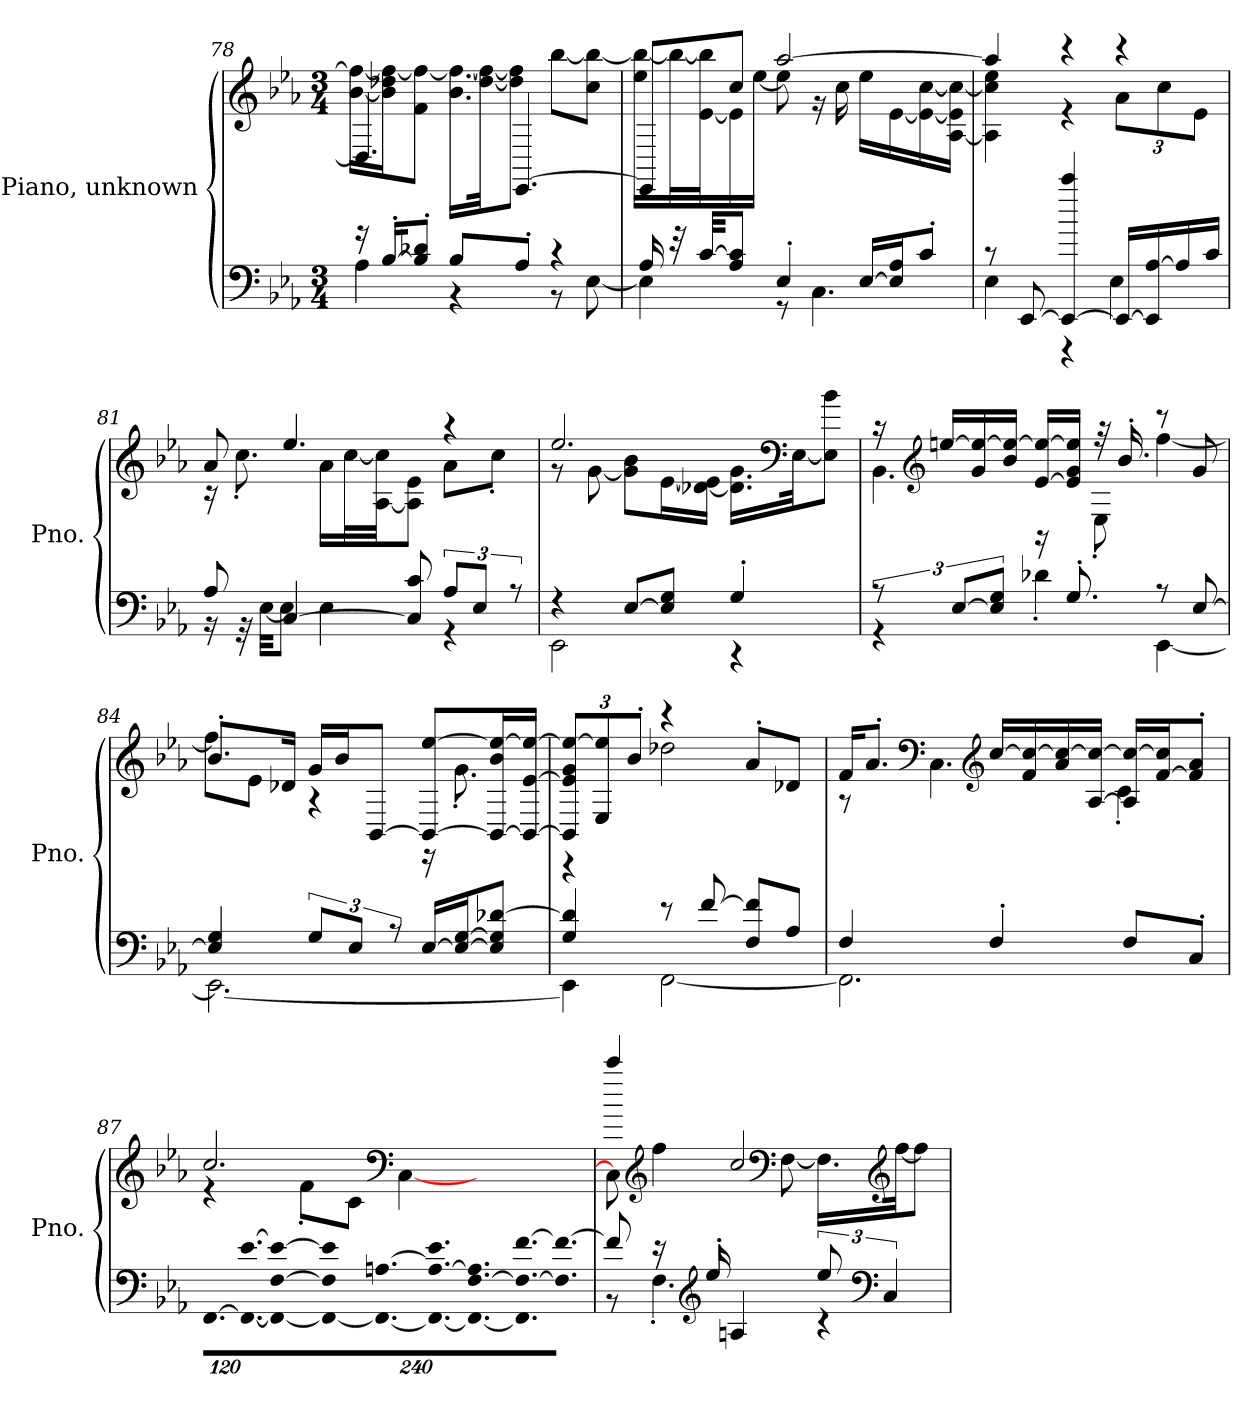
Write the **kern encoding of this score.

**kern	**kern
*part1	*part1
*staff2	*staff1
*I"Piano, unknown	*
*I'Pno.	*
!!LO:LB:g=z
*clefF4	*clefG2
*k[b-e-a-]	*k[b-e-a-]
*M3/4	*M3/4
=78	=78
*^	*^
16r	4A-\	4.D-/]	[16b-\ 16ff\_LL
[16B-'/KL	.	.	16b-\] 16dd-X\ 16ff\_J
8B-/]' 8d-X/'J	.	.	8f\ 8ff\_J
8B-/L	4r	.	16.b-\ 16.ff\_LL
.	.	.	[32dd-\ 32ff\_JK
8A-'/J	.	[4.EE-/	8dd-\] 8ff\]J
4r	8r	.	[8bb-\L
.	[8E-\	.	8cc\ 8bb-\_J
=79	=79	=79	=79
16A-/	4E-\]	8EE-/L]	16ee-\ 16bb-\_LL
32r	.	.	32bb-\L_
[32c/KKL	.	.	[32e-\ 32bb-\]J
8A-/ 8c/]J	.	8cc/J	16e-\]
.	.	.	[16ee-\JJ
4E-'/	8r	[2aa-/	8ee-\]
.	4.C\	.	16r
.	.	.	16cc\
[16E-/LL	.	.	16ee-\LL
16E-/] 16A-/J	.	.	[16e-\
8c'/J	.	.	16e-\_ [16cc\
.	.	.	[16A-\ 16e-\] 16cc\_JJ
=80	=80	=80	=80
8r	4E-\	4aa-/]	4A-\] 4cc\] 4ee-\
[8EE-/	.	.	.
4EE-/_ 4ccc/	4r	4r	4r
*	*	*	*Xbrackettup
16EE-/LL_	4E-\	4r	12a-\L
16EE-/] [16A-/	.	.	.
.	.	.	12cc\
16A-/]	.	.	.
.	.	.	12e-\J
16c/JJ	.	.	.
!!LO:LB:g=z	!!
=81	=81	=81	=81
8A-/	16r	8a-/	16r
.	32r	.	8.cc'\
.	[32E-\KKL	.	.
[4C/	8E-\J]	4.ee-/	.
.	4E-\	.	16a-\LL
.	.	.	[32cc\L
.	.	.	[32A-\ 32cc\]JJ
8C/] 8c/	.	.	8A-\] 8e-\J
12A-/L	4r	4r	8a-\L
12E-/J	.	.	.
.	.	.	8cc'\J
12r	.	.	.
=82	=82	=82	=82
4r	2EE-\	2.ee-/	8r
.	.	.	[8g\
[8E-/L	.	.	8g\] 8b-\L
8E-/] 8G/J	.	.	[16e-\L
.	.	.	[16d-X\ 16e-\]JJ
4G'/	4r	.	16.d-\] 16.g\LL
*	*	*clefF4	*
.	.	.	[32E-\JK
.	.	.	8E-\] 8b-\J
!!LO:LB:g=z	!!
=83	=83	=83	=83
12r	4r	16r	4.BB-\
*	*	*clefG2	*
.	.	[16een/LL	.
[12E-/L	.	.	.
.	.	16g/ 16ee/_	.
12E-/] 12G/J	.	.	.
.	.	16b-/ 16ee/_JJ	.
16r	4d-X'\	[16e-/ 16ee/_LL	.
8.G'/	.	16e-/] 16g/ 16ee/]JJ	.
.	.	32r	8E-'\
.	.	16.b-'/	.
8r	[4EE-\	8r	[4ff\
[8E-/	.	8g/	.
=84	=84	=84	=84
4E-/] 4G/	2.EE-\_	8.b-'/L	8ff\L]
.	.	.	8e-\J
.	.	16d-X/Jk	.
12G/L	.	16g/LL	4r
.	.	16b-/J	.
12E-/J	.	.	.
.	.	[8BB-/J	.
12r	.	.	.
[16E-/LL	.	8BB-/_ [8ee-/L	16r
16E-/_ [16G/J	.	.	8.g'\
8E-/] 8G/] [8d-X/J	.	16BB-/_ 16b-/ 16ee-/_L	.
.	.	16BB-/_ [16e-/ 16ee-/_JJ	.
=85	=85	=85	=85
4G/ 4d-/]	4EE-\]	12BB-/] 12e-/] 12g/ 12ee-/_L	4r
.	.	12E-/ 12ee-/]	.
.	.	12b-'/J	.
8r	[2FF\	4r	2dd-X\
[8f/	.	.	.
8F/ 8f/]L	.	8a-'/L	.
8A-/J	.	8d-X/J	.
!!LO:PB:g=z	!!
=86	=86	=86	=86
4F/	2.FF\]	16f/KL	8r
.	.	8.a-'/J	.
*	*	*clefF4	*
.	.	.	4.C\
*	*	*clefG2	*
4F'/	.	[16cc/LL	.
.	.	16f/ 16cc/_	.
.	.	16a-/ 16cc/_	.
.	.	[16A-/ 16cc/_JJ	.
8F/L	.	16A-/] 16cc/_LL	4c'\
.	.	[16f/ 16cc/]J	.
8C'/J	.	8f/]' 8a-/'J	.
*v	*v	*	*
=87	=87	=87
*Xbrackettup	*	*
!LO:N:vis=16.	!	!
[960%103FF\LL	2.cc/	4r
!LO:N:vis=32.	!	!
1920%103FF\_ [1920%103e-\JK	.	.
!LO:N:vis=8	!	!
960%137FF\_ [960%137F\ 960%137e-\_	.	.
.	.	8f'\L
!LO:N:vis=64	!	!
960%17FF\_ 960%17F\] 960%17e-\]KKL	.	.
!LO:N:vis=16.	!	!
960%103FF\_ [960%103An\	.	.
.	.	8c\J
!LO:N:vis=32.	!	!
1920%103FF\_ 1920%103A\_ 1920%103e-\L	.	.
!LO:N:vis=32.	!	!
1920%103FF\_ [1920%103F\ 1920%103A\]J	.	.
*	*clefF4	*
.	.	[4C\
!LO:N:vis=16.	!	!
960%103FF\] 960%103F\_ [960%103f\	.	.
!LO:N:vis=16.	!	!
960%103F\] 960%103f\_JJ	.	.
.	1920ryy	1920ryy
!!LO:LB:g=z	!!
=88	=88	=88
*^	*	*
8f/]	8r	4ccc/	8C\]
*	*	*clefG2	*
16r	4.F'\	.	4ff\
*clefG2	*	*	*
16ee-'/	.	.	.
4An/	.	2cc/	.
*	*	*clefF4	*
.	.	.	[8F\
*brackettup	*	*	*
12ee-/	4r	.	16.F\LL]
*clefF4	*	*	*
6C/	.	.	.
*	*	*clefG2	*
.	.	.	[32ff\JK
.	.	.	8ff\J]
*v	*v	*	*
*	*v	*v
=	=
*-	*-
